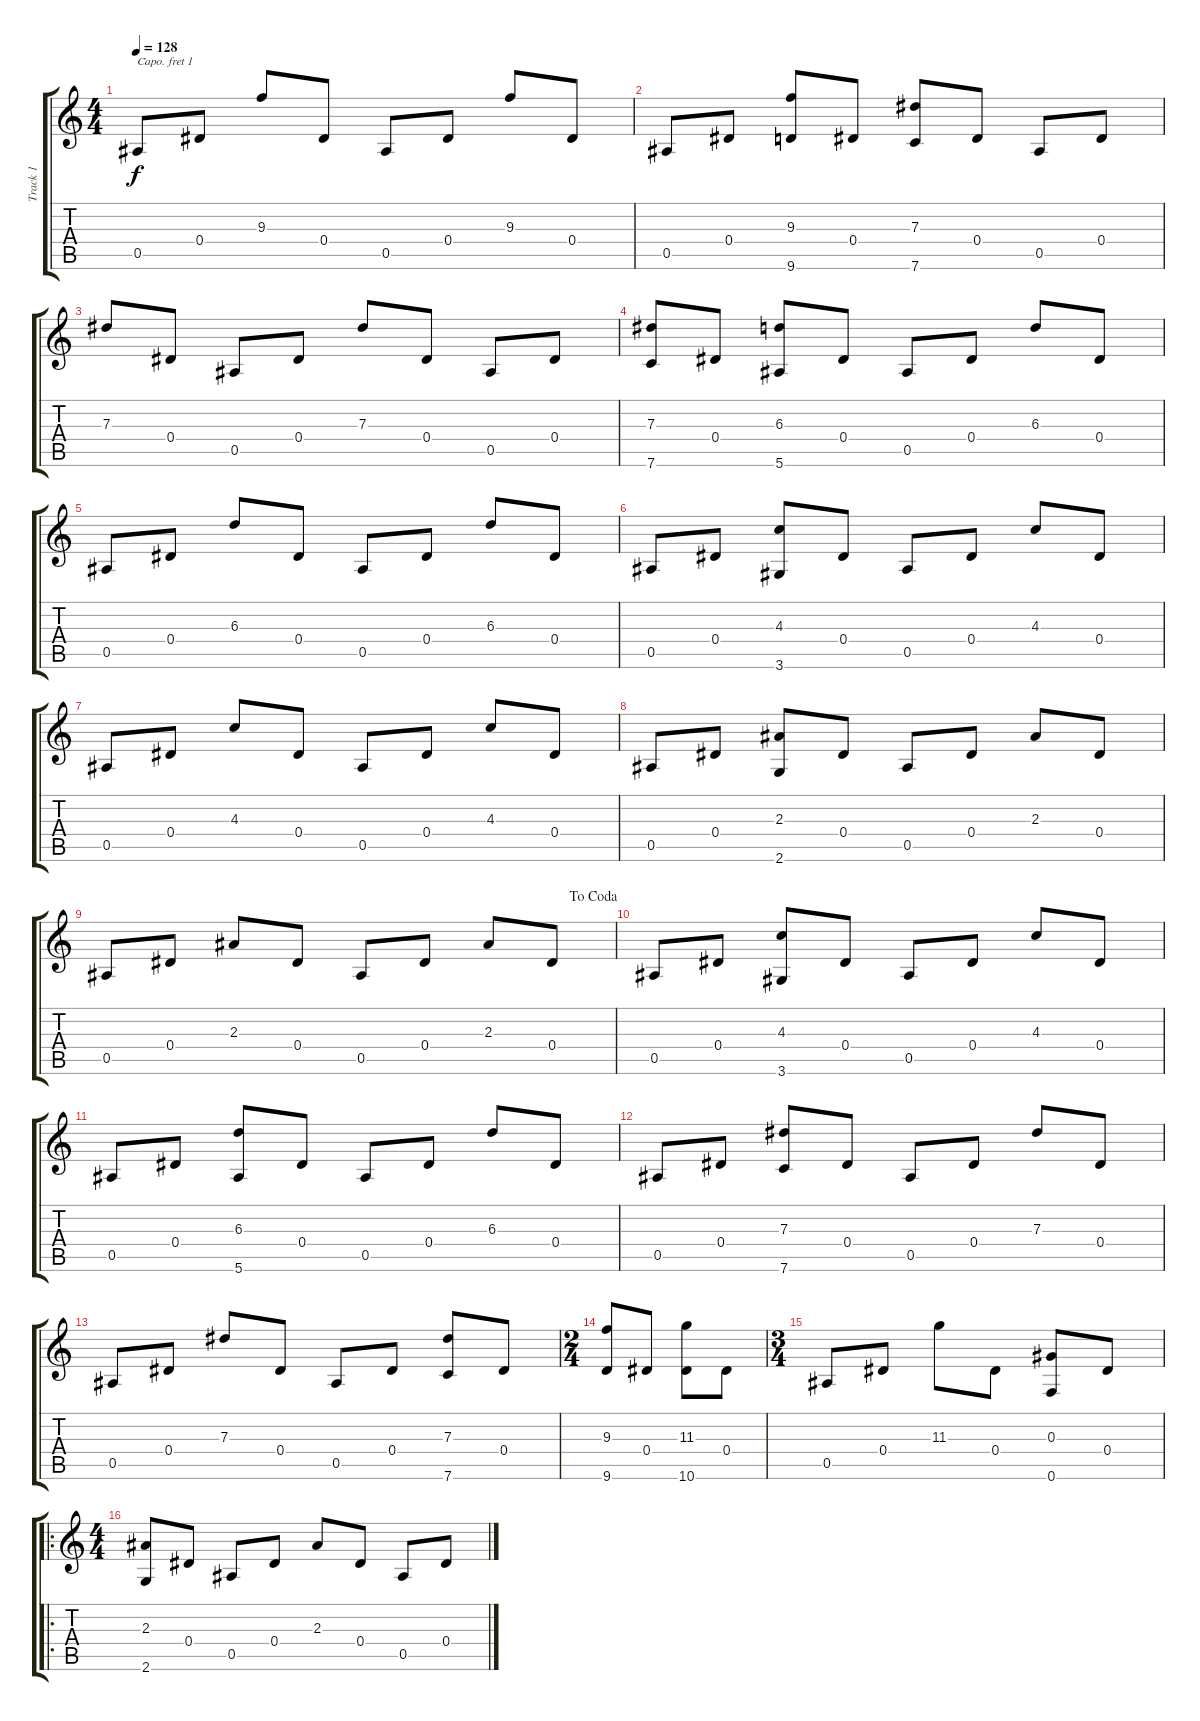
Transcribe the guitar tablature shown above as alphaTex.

\track ("Track 1" "Track 1") {instrument acousticguitarsteel}
\staff {score tabs}
\capo 1
\tuning (E4 B3 G3 D3 A2 E2) {hide}
\ts (4 4)
\tempo 128
\clef g2
\ks c
0.5.8{dy f} 0.4.8 9.3.8 0.4.8 0.5.8 0.4.8 9.3.8 0.4.8 |
0.5.8 0.4.8 (9.3 9.6).8{beam merge} 0.4.8 (7.3 7.6).8 0.4.8 0.5.8 0.4.8 |
7.3.8 0.4.8 0.5.8 0.4.8 7.3.8 0.4.8 0.5.8 0.4.8 |
(7.3 7.6).8 0.4.8 (6.3 5.6).8 0.4.8 0.5.8 0.4.8 6.3.8 0.4.8 |
0.5.8 0.4.8 6.3.8 0.4.8 0.5.8 0.4.8 6.3.8 0.4.8 |
0.5.8 0.4.8 (4.3 3.6).8 0.4.8 0.5.8 0.4.8 4.3.8 0.4.8 |
0.5.8 0.4.8 4.3.8 0.4.8 0.5.8 0.4.8 4.3.8 0.4.8 |
0.5.8 0.4.8 (2.3 2.6).8 0.4.8 0.5.8 0.4.8 2.3.8 0.4.8 |
\jump dacoda
0.5.8 0.4.8 2.3.8 0.4.8 0.5.8 0.4.8 2.3.8 0.4.8 |
0.5.8 0.4.8 (4.3 3.6).8 0.4.8 0.5.8 0.4.8 4.3.8 0.4.8 |
0.5.8 0.4.8 (6.3 5.6).8 0.4.8 0.5.8 0.4.8 6.3.8 0.4.8 |
0.5.8 0.4.8 (7.3 7.6).8 0.4.8 0.5.8 0.4.8 7.3.8 0.4.8 |
0.5.8 0.4.8 7.3.8 0.4.8 0.5.8 0.4.8 (7.3 7.6).8 0.4.8 |
\ts (2 4)
(9.3 9.6).8 0.4.8 (11.3 10.6).8 0.4.8 |
\ts (3 4)
0.5.8 0.4.8 11.3.8 0.4.8 (0.3 0.6).8 0.4.8 |
\ro
\ts (4 4)
(2.3 2.6).8 0.4.8 0.5.8 0.4.8 2.3.8 0.4.8 0.5.8 0.4.8
